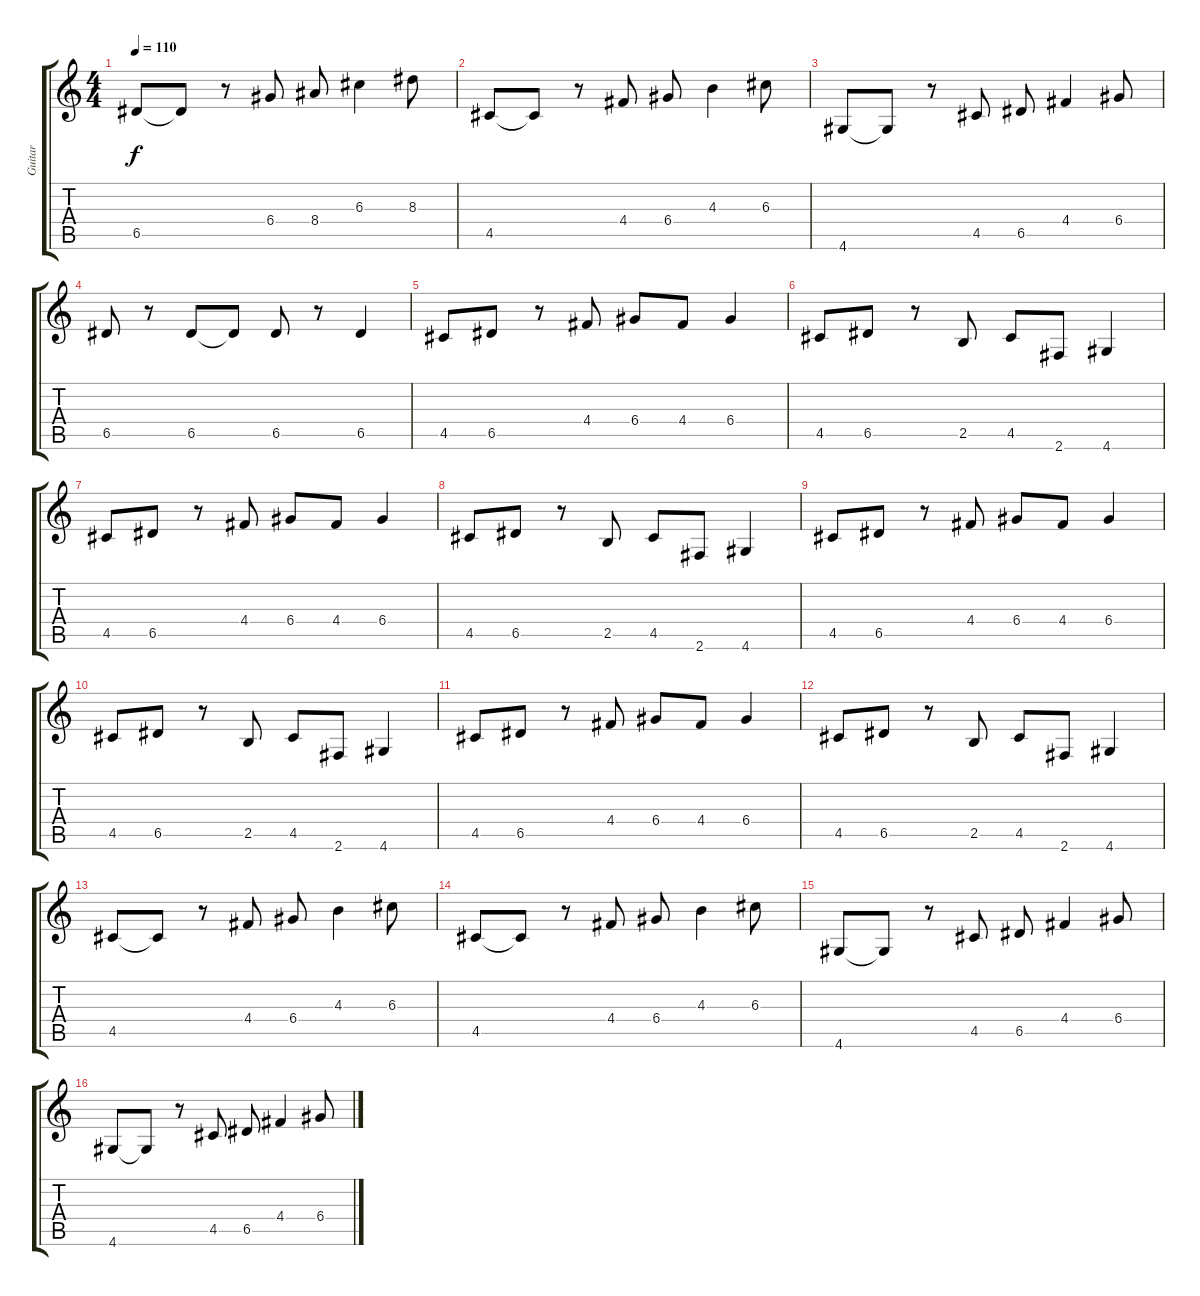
\track ("Guitar " "Guitar ") {instrument electricguitarjazz}
\staff {score tabs}
\tuning (E4 B3 G3 D3 A2 E2) {hide}
\ts (4 4)
\tempo 110
\clef g2
\ks c
6.5.8{dy f} 6.5{t}.8 r.8 6.4.8 8.4.8 6.3.4 8.3.8 |
4.5.8 4.5{t}.8 r.8 4.4.8 6.4.8 4.3.4 6.3.8 |
4.6.8 4.6{t}.8 r.8 4.5.8 6.5.8 4.4.4 6.4.8 |
6.5.8 r.8 6.5.8 6.5{t}.8 6.5.8 r.8 6.5.4 |
4.5.8 6.5.8 r.8 4.4.8 6.4.8 4.4.8 6.4.4 |
4.5.8 6.5.8 r.8 2.5.8 4.5.8 2.6.8 4.6.4 |
4.5.8 6.5.8 r.8 4.4.8 6.4.8 4.4.8 6.4.4 |
4.5.8 6.5.8 r.8 2.5.8 4.5.8 2.6.8 4.6.4 |
4.5.8 6.5.8 r.8 4.4.8 6.4.8 4.4.8 6.4.4 |
4.5.8 6.5.8 r.8 2.5.8 4.5.8 2.6.8 4.6.4 |
4.5.8 6.5.8 r.8 4.4.8 6.4.8 4.4.8 6.4.4 |
4.5.8 6.5.8 r.8 2.5.8 4.5.8 2.6.8 4.6.4 |
4.5.8 4.5{t}.8 r.8 4.4.8 6.4.8 4.3.4 6.3.8 |
4.5.8 4.5{t}.8 r.8 4.4.8 6.4.8 4.3.4 6.3.8 |
4.6.8 4.6{t}.8 r.8 4.5.8 6.5.8 4.4.4 6.4.8 |
4.6.8 4.6{t}.8 r.8 4.5.8 6.5.8 4.4.4 6.4.8
